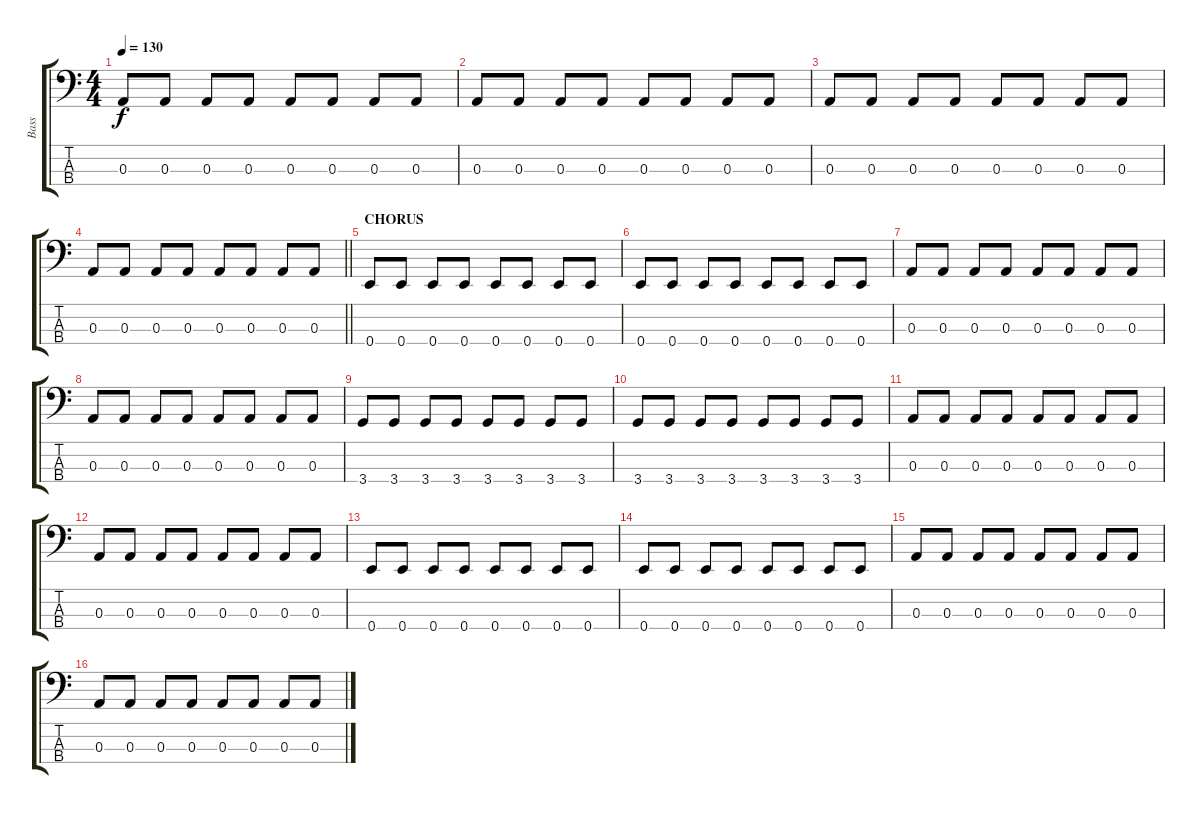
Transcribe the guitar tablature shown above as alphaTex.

\track ("Bass" "Bass") {instrument electricbasspick}
\staff {score tabs}
\tuning (G2 D2 A1 E1) {hide}
\ts (4 4)
\tempo 130
\clef f4
\ks c
0.3.8{dy f} 0.3.8 0.3.8 0.3.8 0.3.8 0.3.8 0.3.8 0.3.8 |
0.3.8 0.3.8 0.3.8 0.3.8 0.3.8 0.3.8 0.3.8 0.3.8 |
0.3.8 0.3.8 0.3.8 0.3.8 0.3.8 0.3.8 0.3.8 0.3.8 |
\barLineRight lightlight
0.3.8 0.3.8 0.3.8 0.3.8 0.3.8 0.3.8 0.3.8 0.3.8 |
\section ("" "CHORUS")
0.4.8 0.4.8 0.4.8 0.4.8 0.4.8 0.4.8 0.4.8 0.4.8 |
0.4.8 0.4.8 0.4.8 0.4.8 0.4.8 0.4.8 0.4.8 0.4.8 |
0.3.8 0.3.8 0.3.8 0.3.8 0.3.8 0.3.8 0.3.8 0.3.8 |
0.3.8 0.3.8 0.3.8 0.3.8 0.3.8 0.3.8 0.3.8 0.3.8 |
3.4.8 3.4.8 3.4.8 3.4.8 3.4.8 3.4.8 3.4.8 3.4.8 |
3.4.8 3.4.8 3.4.8 3.4.8 3.4.8 3.4.8 3.4.8 3.4.8 |
0.3.8 0.3.8 0.3.8 0.3.8 0.3.8 0.3.8 0.3.8 0.3.8 |
0.3.8 0.3.8 0.3.8 0.3.8 0.3.8 0.3.8 0.3.8 0.3.8 |
0.4.8 0.4.8 0.4.8 0.4.8 0.4.8 0.4.8 0.4.8 0.4.8 |
0.4.8 0.4.8 0.4.8 0.4.8 0.4.8 0.4.8 0.4.8 0.4.8 |
0.3.8 0.3.8 0.3.8 0.3.8 0.3.8 0.3.8 0.3.8 0.3.8 |
0.3.8 0.3.8 0.3.8 0.3.8 0.3.8 0.3.8 0.3.8 0.3.8
